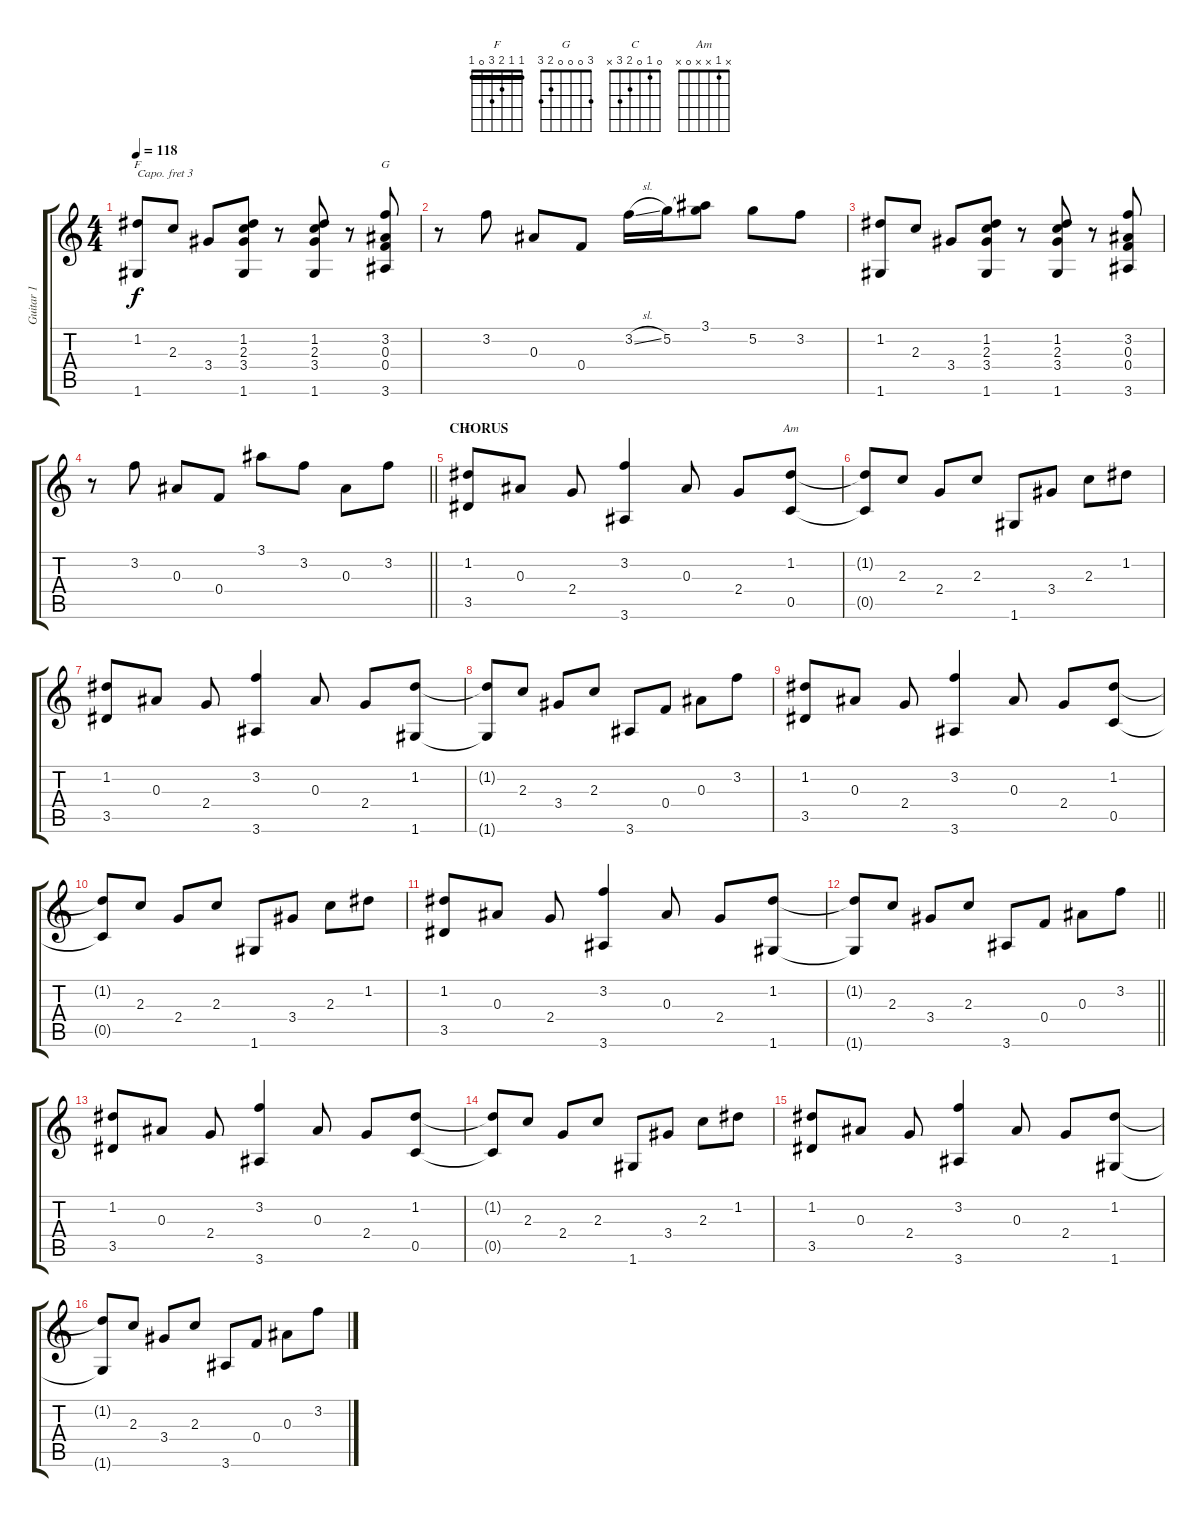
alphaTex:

\track ("Guitar 1" "Guitar 1") {instrument acousticguitarnylon}
\staff {score tabs}
\capo 3
\tuning (E4 B3 G3 D3 A2 E2) {hide}
\chord ("F" 1 1 2 3 0 1) {barre 1}
\chord ("G" 3 0 0 0 2 3)
\chord ("C" 0 1 0 2 3 x)
\chord ("Am" x 1 x x 0 x)
\ts (4 4)
\tempo 118
\clef g2
\ks c
(1.2 1.6).8{ch "F" dy f} 2.3.8 3.4.8 (1.2 2.3 3.4 1.6).8 r.8 (1.2 2.3 3.4 1.6).8 r.8 (3.2 0.3 0.4 3.6).8{ch "G"} |
r.8 3.2.8 0.3.8 0.4.8 3.2{sl}.16 5.2.16 (3.1 5.2{t}).8 5.2.8 3.2.8 |
(1.2 1.6).8 2.3.8 3.4.8 (1.2 2.3 3.4 1.6).8 r.8 (1.2 2.3 3.4 1.6).8 r.8 (3.2 0.3 0.4 3.6).8 |
\barLineRight lightlight
r.8 3.2.8 0.3.8 0.4.8 3.1.8 3.2.8 0.3.8 3.2.8 |
\section ("" "CHORUS")
(1.2 3.5).8{ch "C"} 0.3.8 2.4.8 (3.2 3.6).4 0.3.8 2.4.8 (1.2 0.5).8{ch "Am"} |
(1.2{t} 0.5{t}).8 2.3.8 2.4.8 2.3.8 1.6.8 3.4.8 2.3.8 1.2.8 |
(1.2 3.5).8 0.3.8 2.4.8 (3.2 3.6).4 0.3.8 2.4.8 (1.2 1.6).8 |
(1.2{t} 1.6{t}).8 2.3.8 3.4.8 2.3.8 3.6.8 0.4.8 0.3.8 3.2.8 |
(1.2 3.5).8 0.3.8 2.4.8 (3.2 3.6).4 0.3.8 2.4.8 (1.2 0.5).8 |
(1.2{t} 0.5{t}).8 2.3.8 2.4.8 2.3.8 1.6.8 3.4.8 2.3.8 1.2.8 |
(1.2 3.5).8 0.3.8 2.4.8 (3.2 3.6).4 0.3.8 2.4.8 (1.2 1.6).8 |
\barLineRight lightlight
(1.2{t} 1.6{t}).8 2.3.8 3.4.8 2.3.8 3.6.8 0.4.8 0.3.8 3.2.8 |
\section ("" "")
(1.2 3.5).8 0.3.8 2.4.8 (3.2 3.6).4 0.3.8 2.4.8 (1.2 0.5).8 |
(1.2{t} 0.5{t}).8 2.3.8 2.4.8 2.3.8 1.6.8 3.4.8 2.3.8 1.2.8 |
(1.2 3.5).8 0.3.8 2.4.8 (3.2 3.6).4 0.3.8 2.4.8 (1.2 1.6).8 |
(1.2{t} 1.6{t}).8 2.3.8 3.4.8 2.3.8 3.6.8 0.4.8 0.3.8 3.2.8
